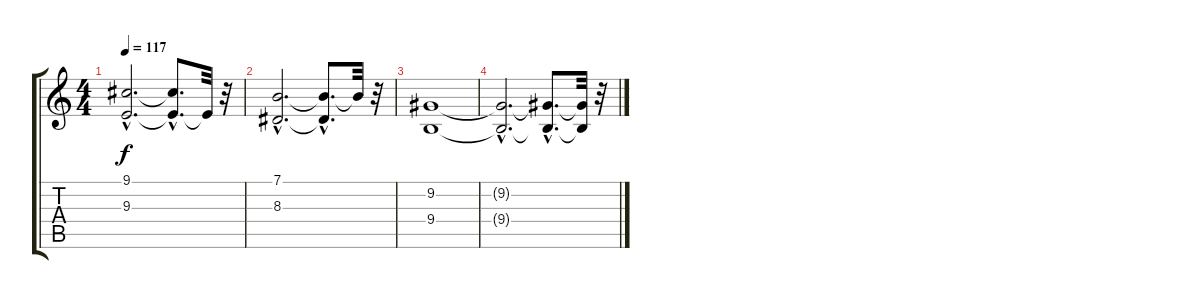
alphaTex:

\track "" {instrument cello}
\staff {score tabs}
\tuning (E4 B3 G3 D3 A2 E2) {hide}
\ts (4 4)
\tempo 117
\clef g2
\ks c
(9.1{hac} 9.3{hac}).2{d dy f} (9.1{hac t} 9.3{hac t}).8{d} 9.3{t}.32 r.32 |
(7.1{hac} 8.3{hac}).2{d} (7.1{hac t} 8.3{hac t}).8{d} 7.1{t}.32 r.32 |
(9.2 9.4).1 |
(9.2{hac t} 9.4{hac t}).2{d} (9.2{hac t} 9.4{hac t}).8{d} (9.2{t} 9.4{t}).32 r.32
